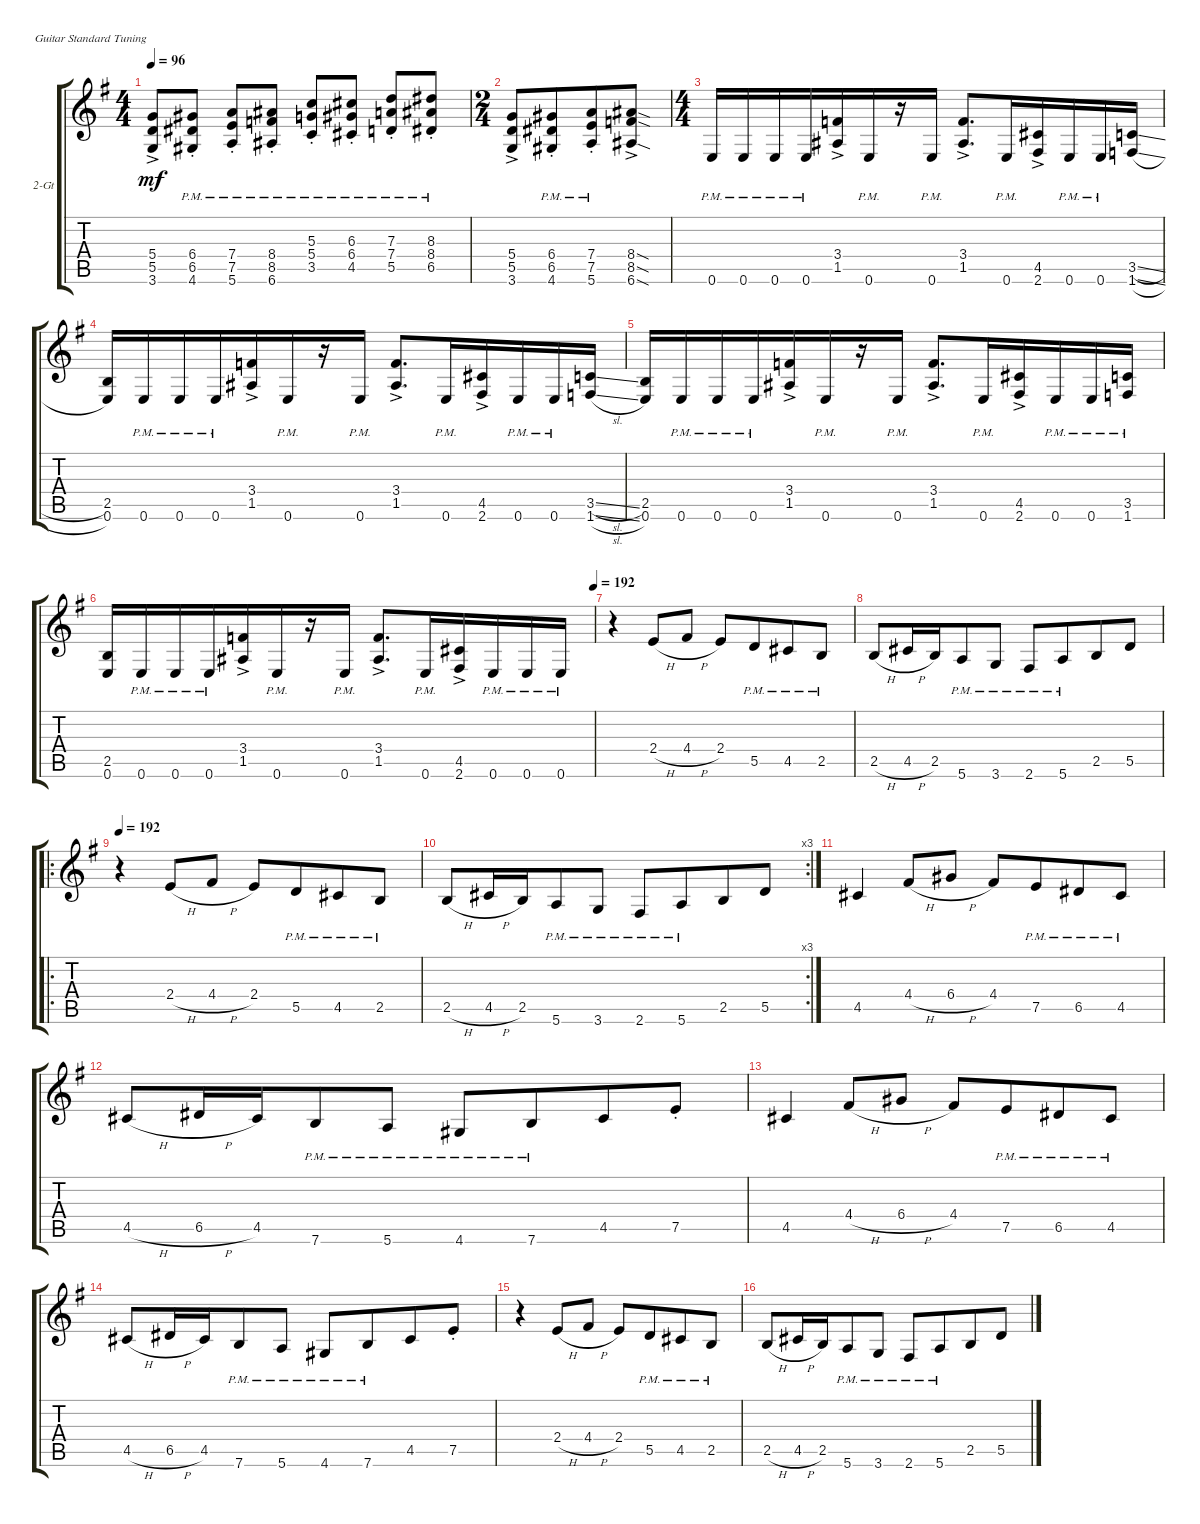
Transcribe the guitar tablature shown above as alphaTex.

\bracketExtendMode groupsimilarinstruments
\firstSystemTrackNameOrientation horizontal
\otherSystemsTrackNameOrientation horizontal
\track ("2-Gt" "2-Gt") {instrument distortionguitar}
\staff {score tabs}
\tuning (E4 B3 G3 D3 A2 E2)
\ts (4 4)
\tempo 96
\clef g2
\scale
1.05549
\ks g
(5.4{ac} 5.5{ac} 3.6{ac}).8{dy mf} (6.4{pm st} 6.5{pm st} 4.6{pm st}).8 (7.4{pm st} 7.5{pm st} 5.6{pm st}).8 (8.4{pm st} 8.5{pm st} 6.6{pm st}).8 (5.3{pm st} 5.4{pm st} 3.5{pm st}).8 (6.3{pm st} 6.4{pm st} 4.5{pm st}).8 (7.3{pm st} 7.4{pm st} 5.5{pm st}).8 (8.3{pm st} 8.4{pm st} 6.5{pm st}).8 |
\ts (2 4)
\beaming (8 4 4)
\scale
0.944515 (5.4{ac} 5.5{ac} 3.6{ac}).8 (6.4{pm st} 6.5{pm st} 4.6{pm st}).8 (7.4{pm st} 7.5{pm st} 5.6{pm st}).8 (8.4{sod ac} 8.5{sod ac} 6.6{sod ac}).8 |
\ts (4 4)
\beaming (8 4 4)
\scale
1.08575 0.6{pm}.16 0.6{pm}.16 0.6{pm}.16 0.6{pm}.16 (3.4{ac} 1.5{ac}).16 0.6{pm}.16 r.16 0.6{pm}.16 (3.4{ac} 1.5{ac}).8{d} 0.6{pm}.16 (4.5{ac} 2.6{ac}).16 0.6{pm}.16 0.6{pm}.16 (3.5{sl} 1.6{sl}).16 |
\scale
0.91425 (2.5 0.6).16 0.6{pm}.16 0.6{pm}.16 0.6{pm}.16 (3.4{ac} 1.5{ac}).16 0.6{pm}.16 r.16 0.6{pm}.16 (3.4{ac} 1.5{ac}).8{d} 0.6{pm}.16 (4.5{ac} 2.6{ac}).16 0.6{pm}.16 0.6{pm}.16 (3.5{sl} 1.6{sl}).16 |
\scale
1.05549 (2.5 0.6).16 0.6{pm}.16 0.6{pm}.16 0.6{pm}.16 (3.4{ac} 1.5{ac}).16 0.6{pm}.16 r.16 0.6{pm}.16 (3.4{ac} 1.5{ac}).8{d} 0.6{pm}.16 (4.5{ac} 2.6{ac}).16 0.6{pm}.16 0.6{pm}.16 (3.5{pm} 1.6{pm}).16 |
\tempo (192 1)
\scale
0.944515 (2.5 0.6).16 0.6{pm}.16 0.6{pm}.16 0.6{pm}.16 (3.4{ac} 1.5{ac}).16 0.6{pm}.16 r.16 0.6{pm}.16 (3.4{ac} 1.5{ac}).8{d} 0.6{pm}.16 (4.5{ac} 2.6{ac}).16 0.6{pm}.16 0.6{pm}.16 0.6{pm}.16 |
\scale
1.05549 r.4 2.4{h}.8 4.4{h}.8 2.4.8 5.5{pm}.8 4.5{pm}.8 2.5{pm}.8 |
\scale
0.944515 2.5{h}.8 4.5{h}.16 2.5.16 5.6{pm}.8 3.6{pm}.8 2.6{pm}.8 5.6{pm}.8 2.5.8 5.5.8 |
\ro
\tempo 192
\scale
1.05549 r.4 2.4{h}.8 4.4{h}.8 2.4.8 5.5{pm}.8 4.5{pm}.8 2.5{pm}.8 |
\rc 3
\scale
0.944515 2.5{h}.8 4.5{h}.16 2.5.16 5.6{pm}.8 3.6{pm}.8 2.6{pm}.8 5.6{pm}.8 2.5.8 5.5.8 |
\scale
1.05549 4.5.4 4.4{h}.8 6.4{h}.8 4.4.8 7.5{pm}.8 6.5{pm}.8 4.5{pm}.8 |
\scale
0.944515 4.5{h}.8 6.5{h}.16 4.5.16 7.6{pm}.8 5.6{pm}.8 4.6{pm}.8 7.6{pm}.8 4.5.8 7.5{st}.8 |
\scale
1.05549 4.5.4 4.4{h}.8 6.4{h}.8 4.4.8 7.5{pm}.8 6.5{pm}.8 4.5{pm}.8 |
\scale
0.944515 4.5{h}.8 6.5{h}.16 4.5.16 7.6{pm}.8 5.6{pm}.8 4.6{pm}.8 7.6{pm}.8 4.5.8 7.5{st}.8 |
\scale
1.05549 r.4 2.4{h}.8 4.4{h}.8 2.4.8 5.5{pm}.8 4.5{pm}.8 2.5{pm}.8 |
\scale
0.944515 2.5{h}.8 4.5{h}.16 2.5.16 5.6{pm}.8 3.6{pm}.8 2.6{pm}.8 5.6{pm}.8 2.5.8 5.5.8
